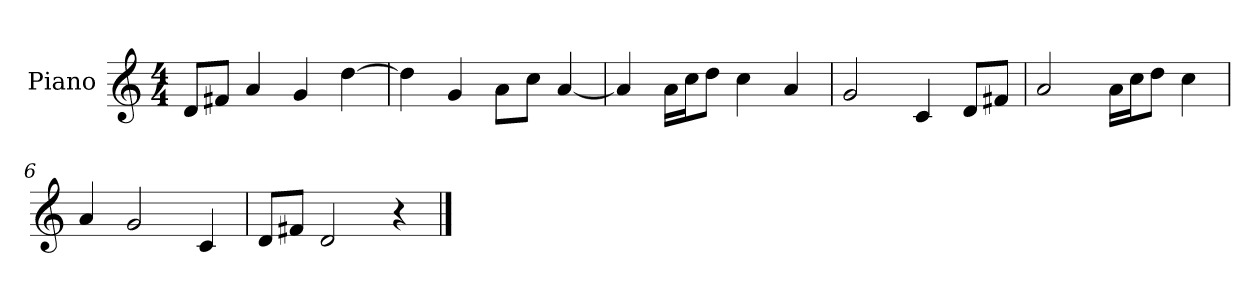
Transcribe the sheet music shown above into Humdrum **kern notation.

**kern
*part1
*staff1
*I"Piano
*I'P-no
*clefG2
*k[]
*M4/4
*MM90
=1
8d/L
8f#X/J
4a/
4g/
[4dd\
=2
4dd\]
4g/
8a\L
8cc\J
[4a/
=3
4a/]
16a\LL
16cc\J
8dd\J
4cc\
4a/
=4
2g/
4c/
8d/L
8f#X/J
=5
2a/
16a\LL
16cc\J
8dd\J
4cc\
=6
4a/
2g/
4c/
=7
8d/L
8f#X/J
2d/
4r
==
*-
